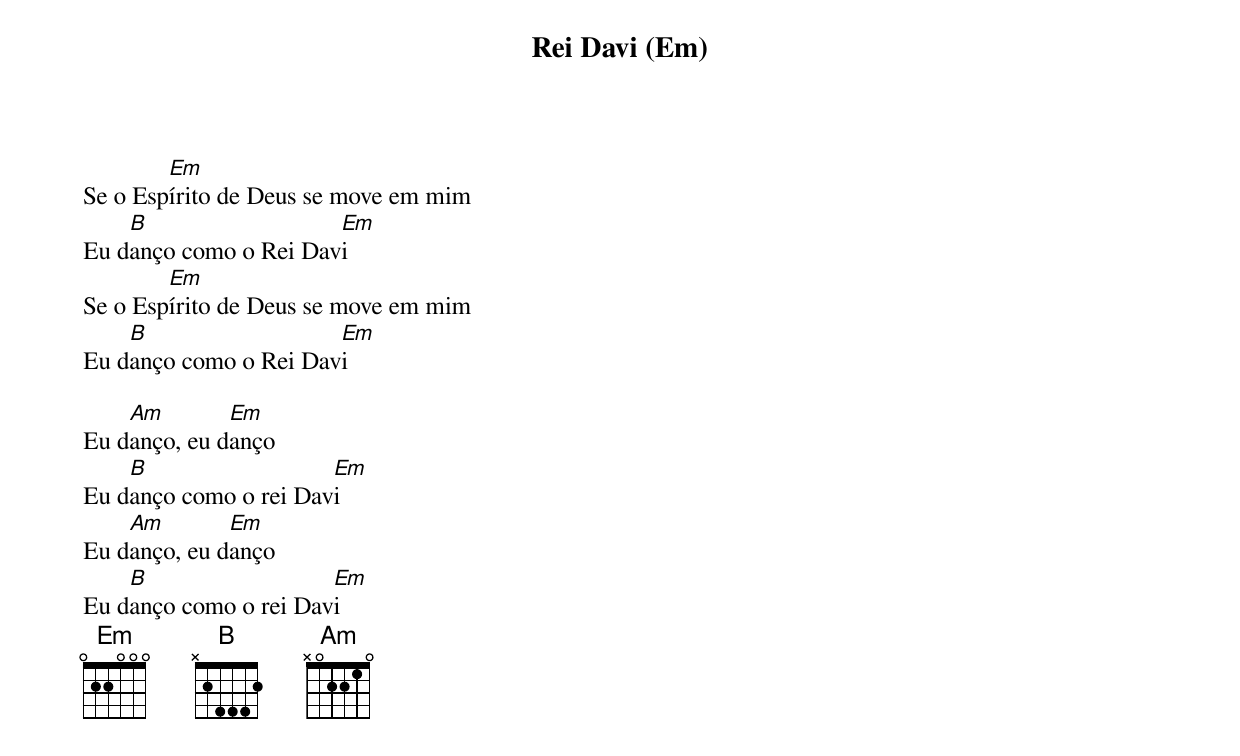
Rei Davi (Em)

        Em
Se o Espírito de Deus se move em mim
    B                  Em
Eu danço como o Rei Davi
        Em
Se o Espírito de Deus se move em mim
    B                  Em
Eu danço como o Rei Davi

    Am        Em
Eu danço, eu danço
    B                  Em
Eu danço como o rei Davi
    Am        Em
Eu danço, eu danço
    B                  Em
Eu danço como o rei Davi
